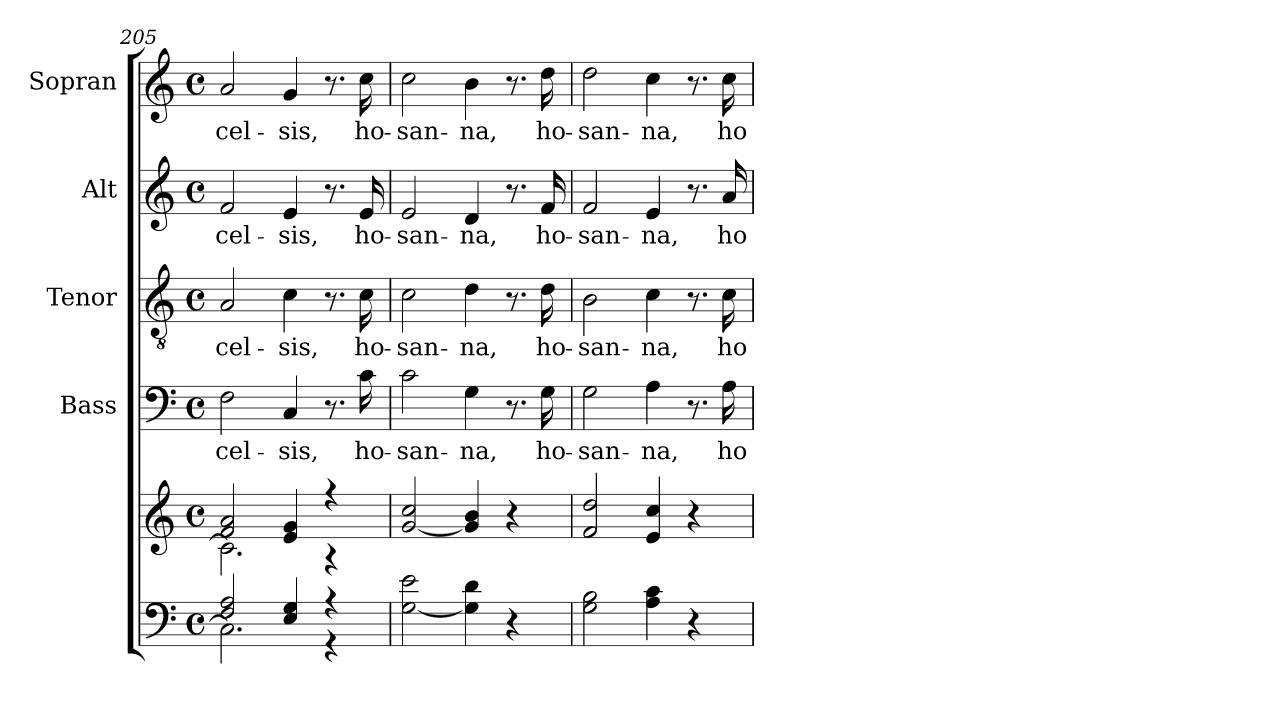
**kern	**kern	**kern	**text	**kern	**text	**kern	**text	**kern	**text
*part5	*part5	*part4	*part4	*part3	*part3	*part2	*part2	*part1	*part1
*staff6	*staff5	*staff4	*staff4	*staff3	*staff3	*staff2	*staff2	*staff1	*staff1
*	*	*I"Bass	*	*I"Tenor	*	*I"Alt	*	*I"Sopran	*
*	*	*I'B.	*	*I'T.	*	*I'A.	*	*I'S.	*
!!LO:PB:g=z
*clefF4	*clefG2	*clefF4	*	*clefGv2	*	*clefG2	*	*clefG2	*
*k[]	*k[]	*k[]	*	*k[]	*	*k[]	*	*k[]	*
*C:	*C:	*C:	*	*C:	*	*C:	*	*C:	*
*M4/4	*M4/4	*M4/4	*	*M4/4	*	*M4/4	*	*M4/4	*
*met(c)	*met(c)	*met(c)	*	*met(c)	*	*met(c)	*	*met(c)	*
=205	=205	=205	=205	=205	=205	=205	=205	=205	=205
*^	*^	*	*	*	*	*	*	*	*
!	!	!	!	!	!LO:LY:b	!	!LO:LY:b	!	!LO:LY:b	!	!LO:LY:b
2F/ 2A/	2.C\]	2f/ 2a/	2.c\]	2F\	-cel-	2A/	-cel-	2f/	-cel-	2a/	-cel-
!	!	!	!	!	!LO:LY:b	!	!LO:LY:b	!	!LO:LY:b	!	!LO:LY:b
4E/ 4G/	.	4e/ 4g/	.	4C/	-sis,	4c\	-sis,	4e/	-sis,	4g/	-sis,
4r	4r	4r	4r	8.r	.	8.r	.	8.r	.	8.r	.
!	!	!	!	!	!LO:LY:b	!	!LO:LY:b	!	!LO:LY:b	!	!LO:LY:b
.	.	.	.	16c\	ho-	16c\	ho-	16e/	ho-	16cc\	ho-
*v	*v	*	*	*	*	*	*	*	*	*	*
*	*v	*v	*	*	*	*	*	*	*	*
=206	=206	=206	=206	=206	=206	=206	=206	=206	=206
!	!	!	!LO:LY:b	!	!LO:LY:b	!	!LO:LY:b	!	!LO:LY:b
[<2G\ 2e\	[2g/ 2cc/	2c\	-san-	2c\	-san-	2e/	-san-	2cc\	-san-
!	!	!	!LO:LY:b	!	!LO:LY:b	!	!LO:LY:b	!	!LO:LY:b
4G\] 4d\	4g/] 4b/	4G\	-na,	4d\	-na,	4d/	-na,	4b\	-na,
4r	4r	8.r	.	8.r	.	8.r	.	8.r	.
!	!	!	!LO:LY:b	!	!LO:LY:b	!	!LO:LY:b	!	!LO:LY:b
.	.	16G\	ho-	16d\	ho-	16f/	ho-	16dd\	ho-
=207	=207	=207	=207	=207	=207	=207	=207	=207	=207
!	!	!	!LO:LY:b	!	!LO:LY:b	!	!LO:LY:b	!	!LO:LY:b
2G\ 2B\	2f/ 2dd/	2G\	-san-	2B\	-san-	2f/	-san-	2dd\	-san-
!	!	!	!LO:LY:b	!	!LO:LY:b	!	!LO:LY:b	!	!LO:LY:b
4A\ 4c\	4e/ 4cc/	4A\	-na,	4c\	-na,	4e/	-na,	4cc\	-na,
4r	4r	8.r	.	8.r	.	8.r	.	8.r	.
!	!	!	!LO:LY:b	!	!LO:LY:b	!	!LO:LY:b	!	!LO:LY:b
.	.	16A\	ho-	16c\	ho-	16a/	ho-	16cc\	ho-
=	=	=	=	=	=	=	=	=	=
*-	*-	*-	*-	*-	*-	*-	*-	*-	*-
